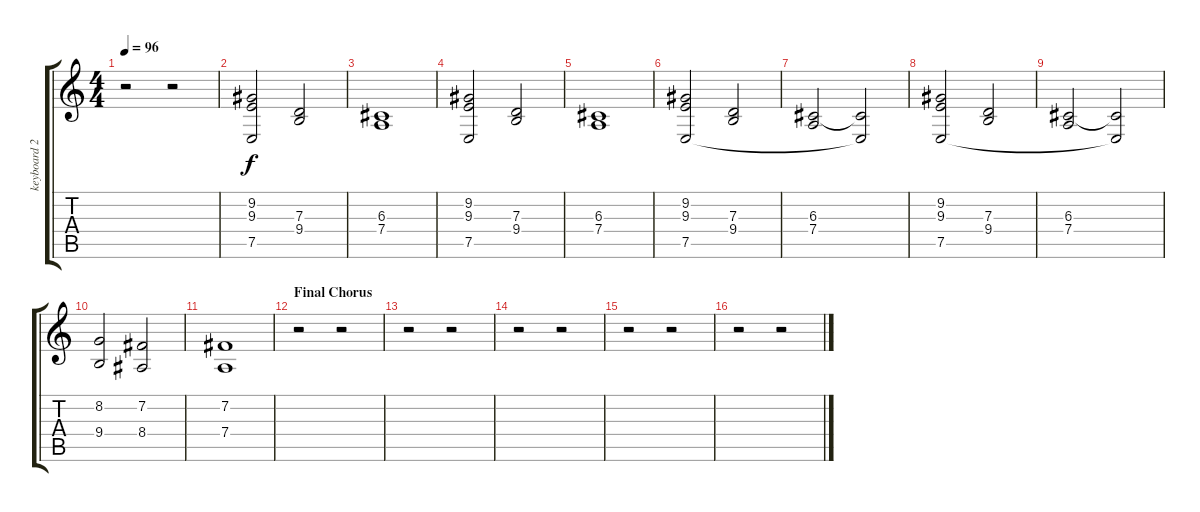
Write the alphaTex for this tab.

\track ("keyboard 2" "keyboard 2") {instrument electricpiano2}
\staff {score tabs}
\tuning (E4 B3 G3 D3 A2 E2) {hide}
\ts (4 4)
\tempo 96
\clef g2
\ks c
r.2{dy f} r.2 |
(9.2 9.3 7.5).2 (7.3 9.4).2 |
(6.3 7.4).1 |
(9.2 9.3 7.5).2 (7.3 9.4).2 |
(6.3 7.4).1 |
(9.2 9.3 7.5).2 (7.3 9.4).2 |
(6.3 7.4).2 (6.3{t} 7.5{t}).2 |
(9.2 9.3 7.5).2 (7.3 9.4).2 |
(6.3 7.4).2 (6.3{t} 7.5{t}).2 |
(8.2 9.4).2 (7.2 8.4).2 |
(7.2 7.4).1 |
\section ("" "Final Chorus")
r.2 r.2 |
r.2 r.2 |
r.2 r.2 |
r.2 r.2 |
r.2 r.2
